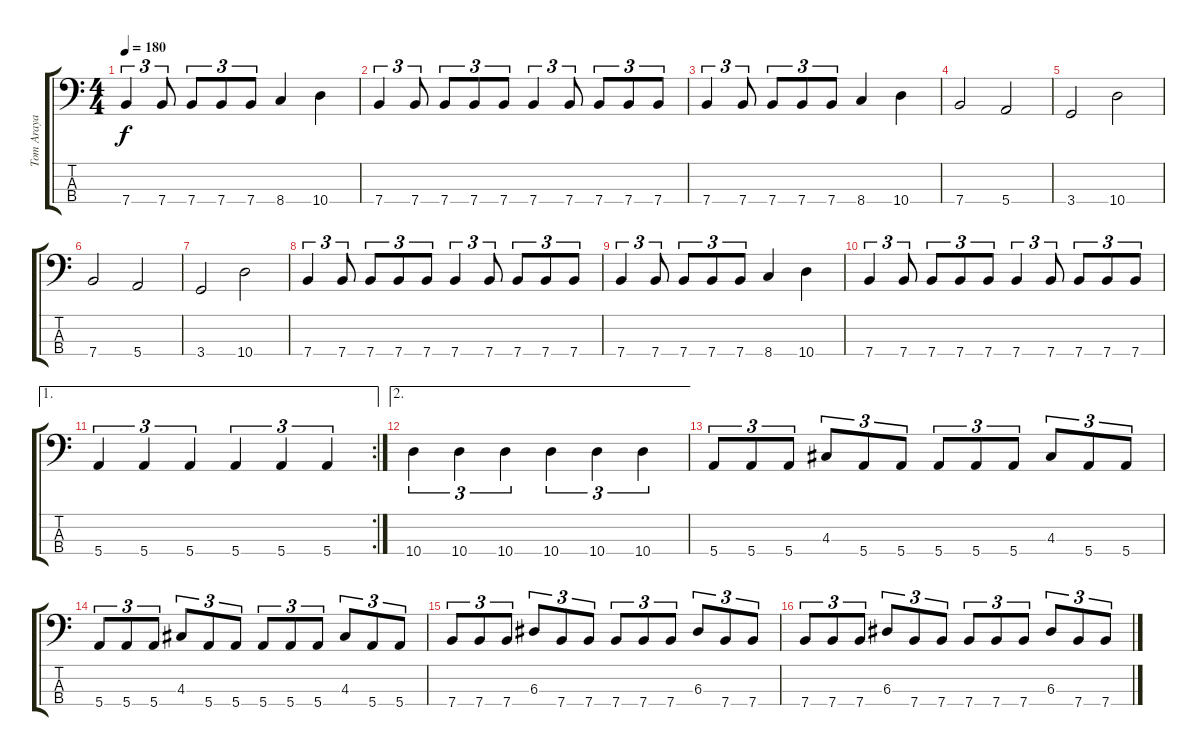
\track ("Tom Araya" "Tom Araya") {instrument electricbassfinger}
\staff {score tabs}
\tuning (G2 D2 A1 E1) {hide}
\ts (4 4)
\tempo 180
\clef f4
\ks c
7.4.4{tu (3 2) dy f} 7.4.8{tu (3 2)} 7.4.8{tu (3 2)} 7.4.8{tu (3 2)} 7.4.8{tu (3 2)} 8.4.4 10.4.4 |
7.4.4{tu (3 2)} 7.4.8{tu (3 2)} 7.4.8{tu (3 2)} 7.4.8{tu (3 2)} 7.4.8{tu (3 2)} 7.4.4{tu (3 2)} 7.4.8{tu (3 2)} 7.4.8{tu (3 2)} 7.4.8{tu (3 2)} 7.4.8{tu (3 2)} |
7.4.4{tu (3 2)} 7.4.8{tu (3 2)} 7.4.8{tu (3 2)} 7.4.8{tu (3 2)} 7.4.8{tu (3 2)} 8.4.4 10.4.4 |
7.4.2 5.4.2 |
3.4.2 10.4.2 |
7.4.2 5.4.2 |
3.4.2 10.4.2 |
7.4.4{tu (3 2)} 7.4.8{tu (3 2)} 7.4.8{tu (3 2)} 7.4.8{tu (3 2)} 7.4.8{tu (3 2)} 7.4.4{tu (3 2)} 7.4.8{tu (3 2)} 7.4.8{tu (3 2)} 7.4.8{tu (3 2)} 7.4.8{tu (3 2)} |
7.4.4{tu (3 2)} 7.4.8{tu (3 2)} 7.4.8{tu (3 2)} 7.4.8{tu (3 2)} 7.4.8{tu (3 2)} 8.4.4 10.4.4 |
7.4.4{tu (3 2)} 7.4.8{tu (3 2)} 7.4.8{tu (3 2)} 7.4.8{tu (3 2)} 7.4.8{tu (3 2)} 7.4.4{tu (3 2)} 7.4.8{tu (3 2)} 7.4.8{tu (3 2)} 7.4.8{tu (3 2)} 7.4.8{tu (3 2)} |
\ae 1
\rc 2
5.4.4{tu (3 2)} 5.4.4{tu (3 2)} 5.4.4{tu (3 2)} 5.4.4{tu (3 2)} 5.4.4{tu (3 2)} 5.4.4{tu (3 2)} |
\ae 2
10.4.4{tu (3 2)} 10.4.4{tu (3 2)} 10.4.4{tu (3 2)} 10.4.4{tu (3 2)} 10.4.4{tu (3 2)} 10.4.4{tu (3 2)} |
5.4.8{tu (3 2)} 5.4.8{tu (3 2)} 5.4.8{tu (3 2)} 4.3.8{tu (3 2)} 5.4.8{tu (3 2)} 5.4.8{tu (3 2)} 5.4.8{tu (3 2)} 5.4.8{tu (3 2)} 5.4.8{tu (3 2)} 4.3.8{tu (3 2)} 5.4.8{tu (3 2)} 5.4.8{tu (3 2)} |
5.4.8{tu (3 2)} 5.4.8{tu (3 2)} 5.4.8{tu (3 2)} 4.3.8{tu (3 2)} 5.4.8{tu (3 2)} 5.4.8{tu (3 2)} 5.4.8{tu (3 2)} 5.4.8{tu (3 2)} 5.4.8{tu (3 2)} 4.3.8{tu (3 2)} 5.4.8{tu (3 2)} 5.4.8{tu (3 2)} |
7.4.8{tu (3 2)} 7.4.8{tu (3 2)} 7.4.8{tu (3 2)} 6.3.8{tu (3 2)} 7.4.8{tu (3 2)} 7.4.8{tu (3 2)} 7.4.8{tu (3 2)} 7.4.8{tu (3 2)} 7.4.8{tu (3 2)} 6.3.8{tu (3 2)} 7.4.8{tu (3 2)} 7.4.8{tu (3 2)} |
7.4.8{tu (3 2)} 7.4.8{tu (3 2)} 7.4.8{tu (3 2)} 6.3.8{tu (3 2)} 7.4.8{tu (3 2)} 7.4.8{tu (3 2)} 7.4.8{tu (3 2)} 7.4.8{tu (3 2)} 7.4.8{tu (3 2)} 6.3.8{tu (3 2)} 7.4.8{tu (3 2)} 7.4.8{tu (3 2)}
